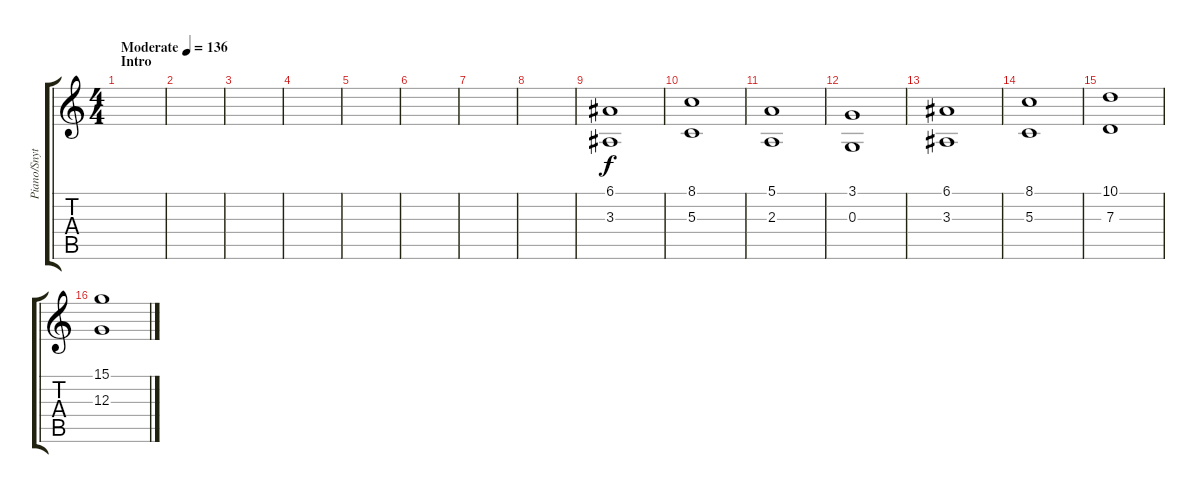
\track ("Piano/Snyth" "Piano/Snyt") {instrument electricgrandpiano}
\staff {score tabs}
\tuning (E4 B3 G3 D3 A2 E2) {hide}
\ts (4 4)
\section ("" "Intro")
\tempo (136 "Moderate")
\clef g2
\ks c
|
|
|
|
|
|
|
|
(6.1 3.3).1{volume 10 instrument stringensemble2} |
(8.1 5.3).1 |
(5.1 2.3).1 |
(3.1 0.3).1 |
(6.1 3.3).1 |
(8.1 5.3).1 |
(10.1 7.3).1 |
(15.1 12.3).1
